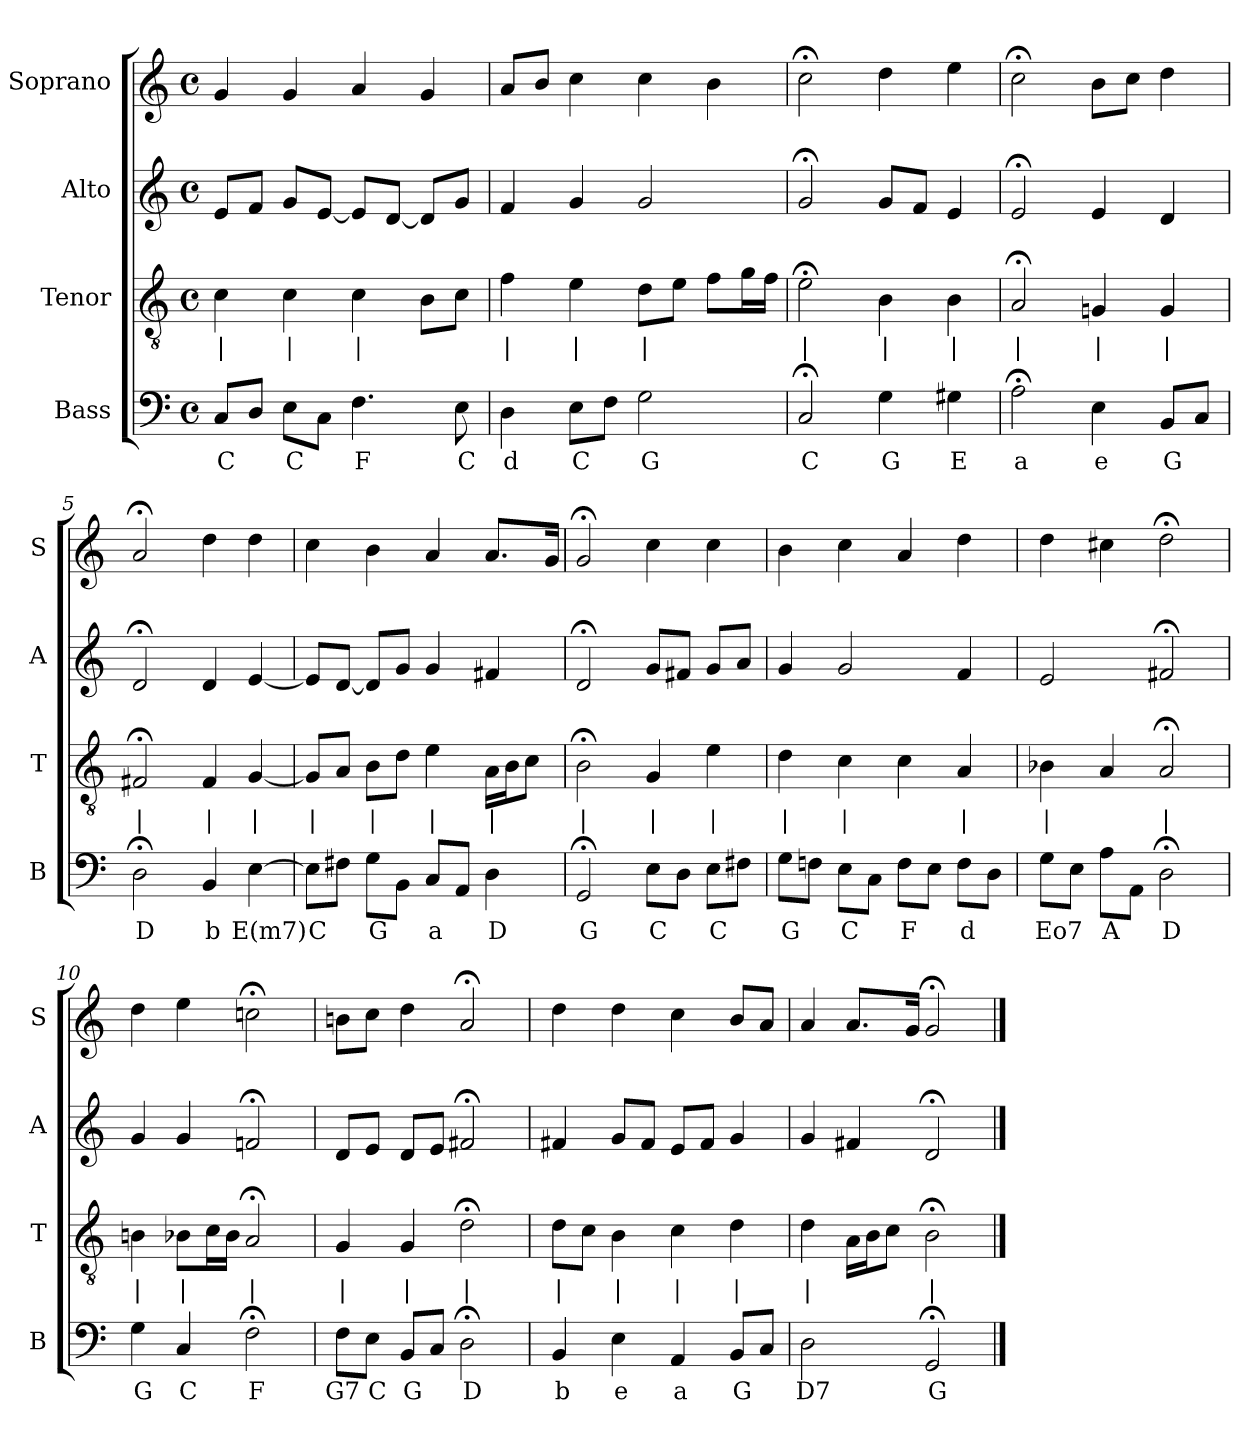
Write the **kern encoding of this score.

**kern	**text	**kern	**text	**kern	**kern
*part4	*part4	*part3	*part3	*part2	*part1
*staff4	*staff4	*staff3	*staff3	*staff2	*staff1
*I"Bass	*	*I"Tenor	*	*I"Alto	*I"Soprano
*I'B	*	*I'T	*	*I'A	*I'S
*clefF4	*	*clefGv2	*	*clefG2	*clefG2
*k[]	*	*k[]	*	*k[]	*k[]
*G:mix	*	*G:mix	*	*G:mix	*G:mix
*M4/4	*	*M4/4	*	*M4/4	*M4/4
*met(c)	*	*met(c)	*	*met(c)	*met(c)
*MM100	*	*MM100	*	*MM100	*MM100
=1	=1	=1	=1	=1	=1
8CL	C	4c	|	8eL	4g
8DJ	.	.	.	8fJ	.
8EL	C	4c	|	8gL	4g
8CJ	.	.	.	[8eJ	.
4.F	F	4c	|	8eL]	4a
.	.	.	.	[8dJ	.
.	.	8BL	.	8dL]	4g
8E	C	8cJ	.	8gJ	.
=2	=2	=2	=2	=2	=2
4D	d	4f	|	4f	8aL
.	.	.	.	.	8bJ
8EL	C	4e	|	4g	4cc
8FJ	.	.	.	.	.
2G	G	8dL	|	2g	4cc
.	.	8eJ	.	.	.
.	.	8fL	.	.	4b
.	.	16gL	.	.	.
.	.	16fJJ	.	.	.
=3	=3	=3	=3	=3	=3
2C;<	C	2e;<	|	2g;<	2cc;<
4G	G	4B	|	8gL	4dd
.	.	.	.	8fJ	.
4G#X	E	4B	|	4e	4ee
=4	=4	=4	=4	=4	=4
2A;<	a	2A;<	|	2e;<	2cc;<
4E	e	4Gn	|	4e	8bL
.	.	.	.	.	8ccJ
8BBL	G	4G	|	4d	4dd
8CJ	.	.	.	.	.
=5	=5	=5	=5	=5	=5
2D;<	D	2F#X;<	|	2d;<	2a;<
4BB	b	4F#	|	4d	4dd
[4E	E(m7)	[4G	|	[4e	4dd
=6	=6	=6	=6	=6	=6
8EL]	C	8GL]	|	8eL]	4cc
8F#XJ	.	8AJ	.	[8dJ	.
8GL	G	8BL	|	8dL]	4b
8BBJ	.	8dJ	.	8gJ	.
8CL	a	4e	|	4g	4a
8AAJ	.	.	.	.	.
4D	D	16ALL	|	4f#X	8.aL
.	.	16BJ	.	.	.
.	.	8cJ	.	.	.
.	.	.	.	.	16gJk
=7	=7	=7	=7	=7	=7
2GG;<	G	2B;<	|	2d;<	2g;<
8EL	C	4G	|	8gL	4cc
8DJ	.	.	.	8f#XJ	.
8EL	C	4e	|	8gL	4cc
8F#XJ	.	.	.	8aJ	.
=8	=8	=8	=8	=8	=8
8GL	G	4d	|	4g	4b
8FnJ	.	.	.	.	.
8EL	C	4c	|	2g	4cc
8CJ	.	.	.	.	.
8FL	F	4c	.	.	4a
8EJ	.	.	.	.	.
8FL	d	4A	|	4f	4dd
8DJ	.	.	.	.	.
=9	=9	=9	=9	=9	=9
8GL	Eo7	4B-X	|	2e	4dd
8EJ	.	.	.	.	.
8AL	A	4A	.	.	4cc#X
8AAJ	.	.	.	.	.
2D;<	D	2A;<	|	2f#X;<	2dd;<
=10	=10	=10	=10	=10	=10
4G	G	4Bn	|	4g	4dd
4C	C	8B-XL	|	4g	4ee
.	.	16cL	.	.	.
.	.	16B-JJ	.	.	.
2F;<	F	2A;<	|	2fn;<	2ccn;<
=11	=11	=11	=11	=11	=11
8FL	G7	4G	|	8dL	8bnL
8EJ	C	.	.	8eJ	8ccJ
8BBL	G	4G	|	8dL	4dd
8CJ	.	.	.	8eJ	.
2D;<	D	2d;<	|	2f#X;<	2a;<
=12	=12	=12	=12	=12	=12
4BB	b	8dL	|	4f#X	4dd
.	.	8cJ	.	.	.
4E	e	4B	|	8gL	4dd
.	.	.	.	8f#J	.
4AA	a	4c	|	8eL	4cc
.	.	.	.	8f#J	.
8BBL	G	4d	|	4g	8bL
8CJ	.	.	.	.	8aJ
=13	=13	=13	=13	=13	=13
2D	D7	4d	|	4g	4a
.	.	16ALL	.	4f#X	8.aL
.	.	16BJ	.	.	.
.	.	8cJ	.	.	.
.	.	.	.	.	16gJk
2GG;<	G	2B;<	|	2d;<	2g;<
==	==	==	==	==	==
*-	*-	*-	*-	*-	*-
